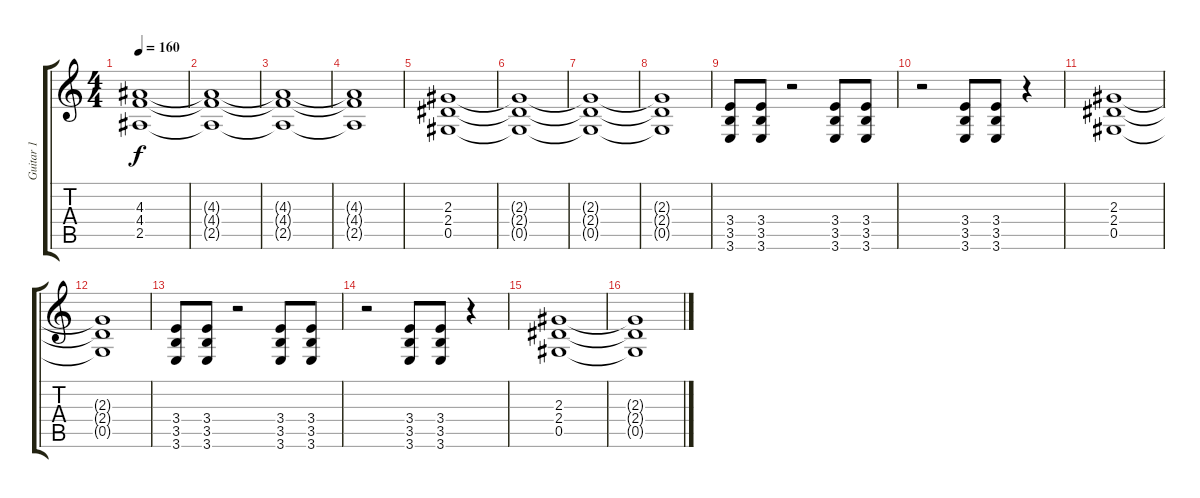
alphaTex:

\track ("Guitar 1" "Guitar 1") {instrument distortionguitar}
\staff {score tabs}
\tuning (Eb4 Bb3 Gb3 Db3 Ab2 Db2) {hide}
\ts (4 4)
\tempo 160
\clef g2
\ks c
(4.3 4.4 2.5).1{dy f} |
(4.3{t} 4.4{t} 2.5{t}).1 |
(4.3{t} 4.4{t} 2.5{t}).1 |
(4.3{t} 4.4{t} 2.5{t}).1 |
(2.3 2.4 0.5).1 |
(2.3{t} 2.4{t} 0.5{t}).1 |
(2.3{t} 2.4{t} 0.5{t}).1 |
(2.3{t} 2.4{t} 0.5{t}).1 |
(3.4 3.5 3.6).8 (3.4 3.5 3.6).8 r.2 (3.4 3.5 3.6).8 (3.4 3.5 3.6).8 |
r.2 (3.4 3.5 3.6).8 (3.4 3.5 3.6).8 r.4 |
(2.3 2.4 0.5).1 |
(2.3{t} 2.4{t} 0.5{t}).1 |
(3.4 3.5 3.6).8 (3.4 3.5 3.6).8 r.2 (3.4 3.5 3.6).8 (3.4 3.5 3.6).8 |
r.2 (3.4 3.5 3.6).8 (3.4 3.5 3.6).8 r.4 |
(2.3 2.4 0.5).1 |
(2.3{t} 2.4{t} 0.5{t}).1
